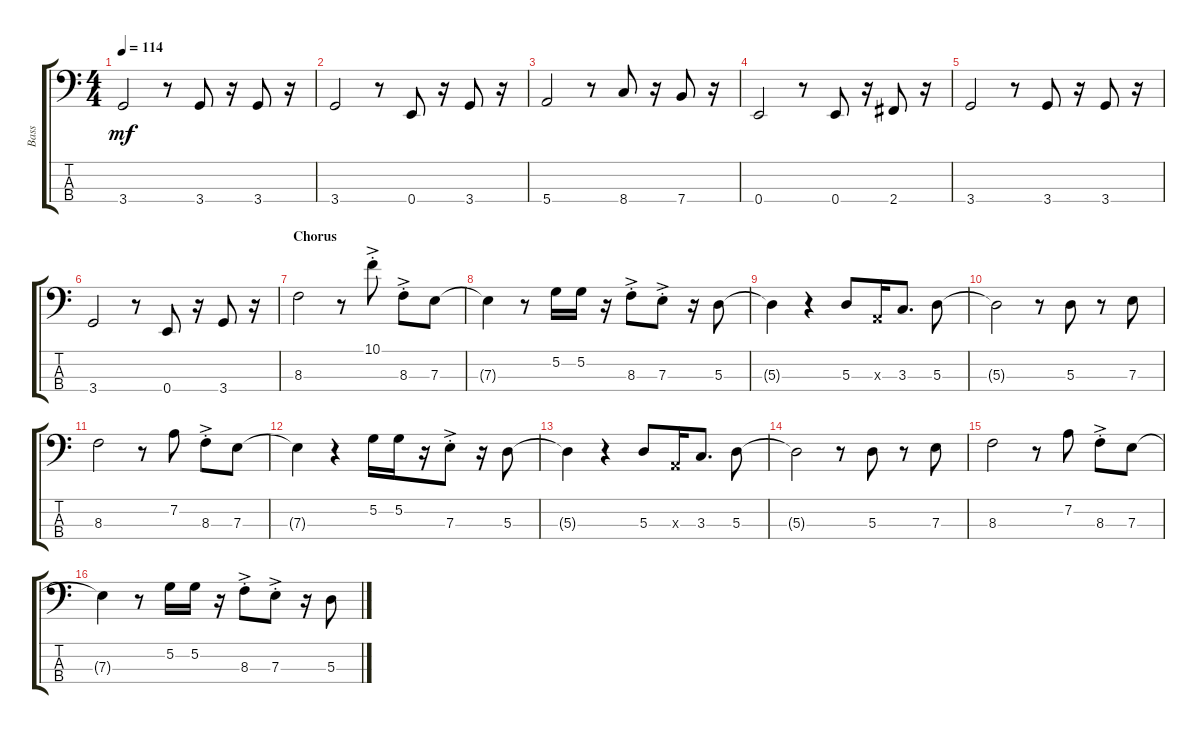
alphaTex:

\track ("Bass" "Bass") {instrument electricbassfinger}
\staff {score tabs}
\tuning (G2 D2 A1 E1) {hide}
\ts (4 4)
\tempo 114
\clef f4
\ks c
3.4.2{dy mf} r.8 3.4.8 r.16 3.4.8 r.16 |
3.4.2 r.8 0.4.8 r.16 3.4.8 r.16 |
5.4.2 r.8 8.4.8 r.16 7.4.8 r.16 |
0.4.2 r.8 0.4.8 r.16 2.4.8 r.16 |
3.4.2 r.8 3.4.8 r.16 3.4.8 r.16 |
3.4.2 r.8 0.4.8 r.16 3.4.8 r.16 |
\section ("" "Chorus")
8.3.2 r.8 10.1{ac st}.8 8.3{ac st}.8 7.3.8 |
7.3{t}.4 r.8 5.2.16 5.2.16 r.16 8.3{ac st}.8 7.3{ac st}.8 r.16 5.3.8 |
5.3{t}.4 r.4 5.3.8 0.3{x}.16 3.3.8{d} 5.3.8 |
5.3{t}.2 r.8 5.3.8 r.8 7.3.8 |
8.3.2 r.8 7.2.8 8.3{ac st}.8 7.3.8 |
7.3{t}.4 r.4 5.2.16 5.2.16 r.16 7.3{ac st}.8 r.16 5.3.8 |
5.3{t}.4 r.4 5.3.8 0.3{x}.16 3.3.8{d} 5.3.8 |
5.3{t}.2 r.8 5.3.8 r.8 7.3.8 |
8.3.2 r.8 7.2.8 8.3{ac st}.8 7.3.8 |
7.3{t}.4 r.8 5.2.16 5.2.16 r.16 8.3{ac st}.8 7.3{ac st}.8 r.16 5.3.8
